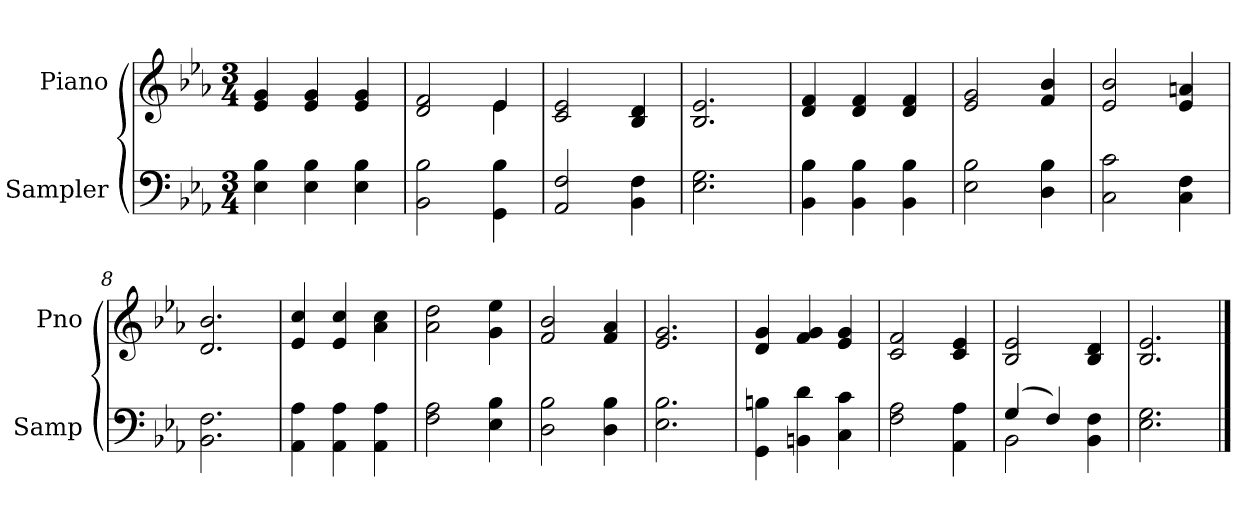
**kern	**kern
*part2	*part1
*staff2	*staff1
*I"Sampler	*I"Piano
*I'Samp	*I'Pno
*clefF4	*clefG2
*k[b-e-a-]	*k[b-e-a-]
*E-:	*E-:
*M3/4	*M3/4
=1	=1
4E- 4B-	4e- 4g
4E- 4B-	4e- 4g
4E- 4B-	4e- 4g
=2	=2
*	*^
2BB- 2B-	2d 2f	2ryy
4GG 4B-	4e-/	4e-
*	*v	*v
=3	=3
2AA- 2F	2c 2e-
4BB- 4F	4B- 4d
=4	=4
2.E- 2.G	2.B- 2.e-
=5	=5
4BB- 4B-	4d 4f
4BB- 4B-	4d 4f
4BB- 4B-	4d 4f
=6	=6
2E- 2B-	2e- 2g
4D 4B-	4f 4b-
=7	=7
2C 2c	2e- 2b-
4C 4F	4e- 4an
=8	=8
2.BB- 2.F	2.d 2.b-
=9	=9
4AA- 4A-	4e- 4cc
4AA- 4A-	4e- 4cc
4AA- 4A-	4a- 4cc
=10	=10
2F 2A-	2a- 2dd
4E- 4B-	4g 4ee-
=11	=11
2D 2B-	2f 2b-
4D 4B-	4f 4a-
=12	=12
2.E- 2.B-	2.e- 2.g
=13	=13
4GG 4Bn	4d 4g
4BBn 4d	4f 4g
4C 4c	4e- 4g
=14	=14
2F 2A-	2c 2f
4AA- 4A-	4c 4e-
=15	=15
*^	*
(4G/	2BB-	2B- 2e-
4F/)	.	.
4BB- 4F	4ryy	4B- 4d
*v	*v	*
=16	=16
2.E- 2.G	2.B- 2.e-
==	==
*-	*-
